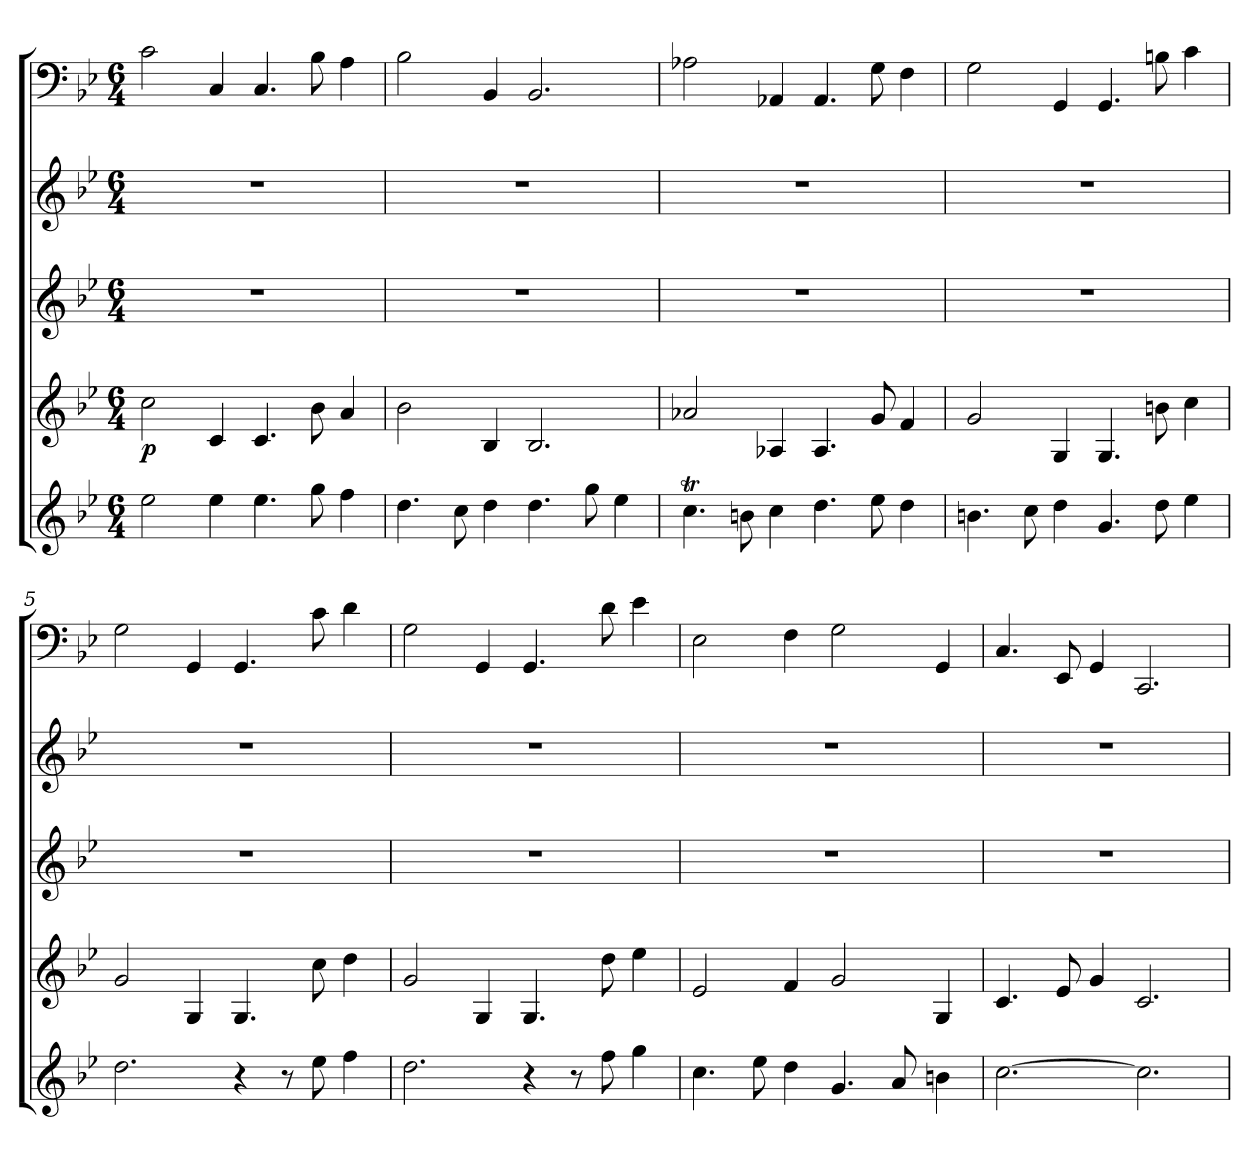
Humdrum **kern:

**kern	**kern	**dynam	**kern	**kern	**kern
*part5	*part4	*part4	*part3	*part2	*part1
*staff5	*staff4	*staff4	*staff3	*staff2	*staff1
*clefG2	*clefG2	*	*clefG2	*clefG2	*clefF4
*k[b-e-]	*k[b-e-]	*	*k[b-e-]	*k[b-e-]	*k[b-e-]
*g:	*g:	*	*g:	*g:	*g:
*M6/4	*M6/4	*	*M6/4	*M6/4	*M6/4
=1	=1	=1	=1	=1	=1
2ee-\	2cc\	p	1.r	1.r	2c\
4ee-\	4c/	.	.	.	4C/
4.ee-\	4.c/	.	.	.	4.C/
8gg\	8b-\	.	.	.	8B-\
4ff\	4a/	.	.	.	4A\
=2	=2	=2	=2	=2	=2
4.dd\	2b-\	.	1.r	1.r	2B-\
8cc\	.	.	.	.	.
4dd\	4B-/	.	.	.	4BB-/
4.dd\	2.B-/	.	.	.	2.BB-/
8gg\	.	.	.	.	.
4ee-\	.	.	.	.	.
=3	=3	=3	=3	=3	=3
4.ccT\	2a-X/	.	1.r	1.r	2A-X\
8bn\	.	.	.	.	.
4cc\	4A-X/	.	.	.	4AA-X/
4.dd\	4.A-/	.	.	.	4.AA-/
8ee-\	8g/	.	.	.	8G\
4dd\	4f/	.	.	.	4F\
=4	=4	=4	=4	=4	=4
4.bn\	2g/	.	1.r	1.r	2G\
8cc\	.	.	.	.	.
4dd\	4G/	.	.	.	4GG/
4.g/	4.G/	.	.	.	4.GG/
8dd\	8bn\	.	.	.	8Bn\
4ee-\	4cc\	.	.	.	4c\
=5	=5	=5	=5	=5	=5
2.dd\	2g/	.	1.r	1.r	2G\
.	4G/	.	.	.	4GG/
4r	4.G/	.	.	.	4.GG/
8r	.	.	.	.	.
8ee-\	8cc\	.	.	.	8c\
4ff\	4dd\	.	.	.	4d\
=6	=6	=6	=6	=6	=6
2.dd\	2g/	.	1.r	1.r	2G\
.	4G/	.	.	.	4GG/
4r	4.G/	.	.	.	4.GG/
8r	.	.	.	.	.
8ff\	8dd\	.	.	.	8d\
4gg\	4ee-\	.	.	.	4e-\
=7	=7	=7	=7	=7	=7
4.cc\	2e-/	.	1.r	1.r	2E-\
8ee-\	.	.	.	.	.
4dd\	4f/	.	.	.	4F\
4.g/	2g/	.	.	.	2G\
8a/	.	.	.	.	.
4bn\	4G/	.	.	.	4GG/
=8	=8	=8	=8	=8	=8
[2.cc\	4.c/	.	1.r	1.r	4.C/
.	8e-/	.	.	.	8EE-/
.	4g/	.	.	.	4GG/
2.cc\]	2.c/	.	.	.	2.CC/
=	=	=	=	=	=
*-	*-	*-	*-	*-	*-
